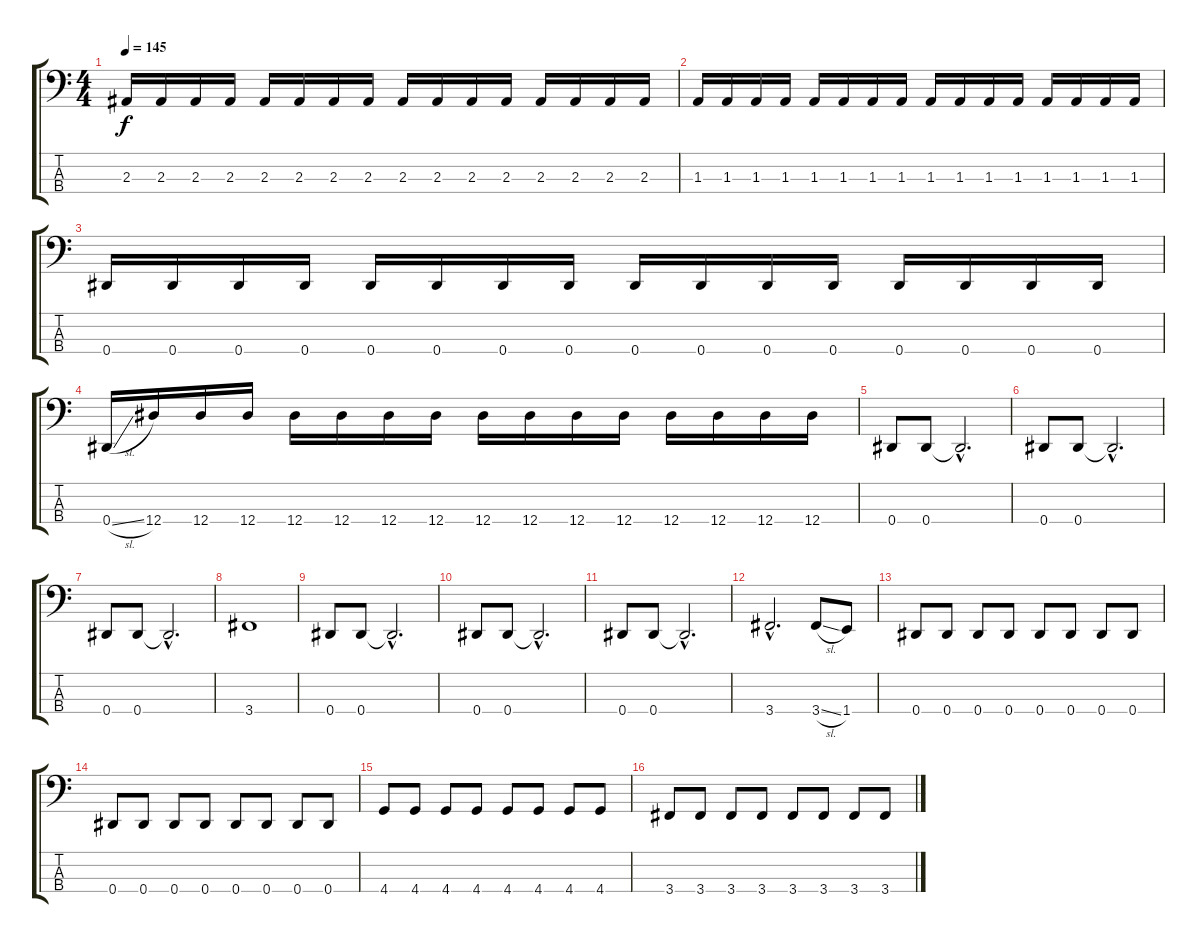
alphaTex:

\track "" {instrument electricbasspick}
\staff {score tabs}
\tuning (Gb2 Db2 Ab1 Eb1) {hide}
\ts (4 4)
\tempo 145
\clef f4
\ks c
2.3.16{dy f} 2.3.16 2.3.16 2.3.16 2.3.16 2.3.16 2.3.16 2.3.16 2.3.16 2.3.16 2.3.16 2.3.16 2.3.16 2.3.16 2.3.16 2.3.16 |
1.3.16 1.3.16 1.3.16 1.3.16 1.3.16 1.3.16 1.3.16 1.3.16 1.3.16 1.3.16 1.3.16 1.3.16 1.3.16 1.3.16 1.3.16 1.3.16 |
0.4.16 0.4.16 0.4.16 0.4.16 0.4.16 0.4.16 0.4.16 0.4.16 0.4.16 0.4.16 0.4.16 0.4.16 0.4.16 0.4.16 0.4.16 0.4.16 |
0.4{sl}.16 12.4.16 12.4.16 12.4.16 12.4.16 12.4.16 12.4.16 12.4.16 12.4.16 12.4.16 12.4.16 12.4.16 12.4.16 12.4.16 12.4.16 12.4.16 |
0.4.8 0.4.8 0.4{hac t}.2{d} |
0.4.8 0.4.8 0.4{hac t}.2{d} |
0.4.8 0.4.8 0.4{hac t}.2{d} |
3.4.1 |
0.4.8 0.4.8 0.4{hac t}.2{d} |
0.4.8 0.4.8 0.4{hac t}.2{d} |
0.4.8 0.4.8 0.4{hac t}.2{d} |
3.4{hac}.2{d} 3.4{sl}.8 1.4.8 |
0.4.8 0.4.8 0.4.8 0.4.8 0.4.8 0.4.8 0.4.8 0.4.8 |
0.4.8 0.4.8 0.4.8 0.4.8 0.4.8 0.4.8 0.4.8 0.4.8 |
4.4.8 4.4.8 4.4.8 4.4.8 4.4.8 4.4.8 4.4.8 4.4.8 |
3.4.8 3.4.8 3.4.8 3.4.8 3.4.8 3.4.8 3.4.8 3.4.8
